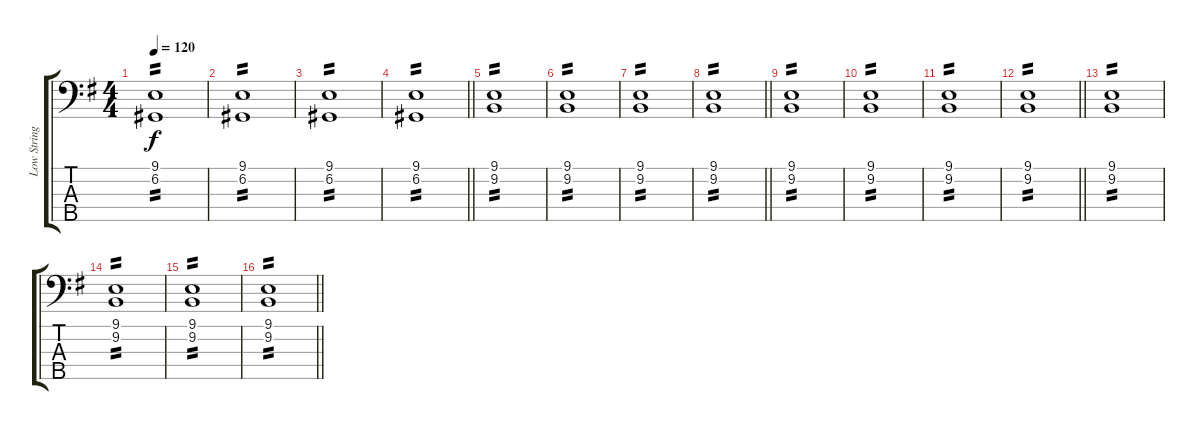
\track ("Low Strings Standard" "Low String") {instrument stringensemble1}
\staff {score tabs}
\tuning (G2 D2 A1 E1 B0) {hide}
\ts (4 4)
\tempo 120
\clef f4
\ks eminor
(9.1 6.2).1{tp 2 dy f} |
(9.1 6.2).1{tp 2} |
(9.1 6.2).1{tp 2} |
\barLineRight lightlight
(9.1 6.2).1{tp 2} |
(9.1 9.2).1{tp 2} |
(9.1 9.2).1{tp 2} |
(9.1 9.2).1{tp 2} |
\barLineRight lightlight
(9.1 9.2).1{tp 2} |
(9.1 9.2).1{tp 2} |
(9.1 9.2).1{tp 2} |
(9.1 9.2).1{tp 2} |
\barLineRight lightlight
(9.1 9.2).1{tp 2} |
(9.1 9.2).1{tp 2} |
(9.1 9.2).1{tp 2} |
(9.1 9.2).1{tp 2} |
\barLineRight lightlight
(9.1 9.2).1{tp 2}
